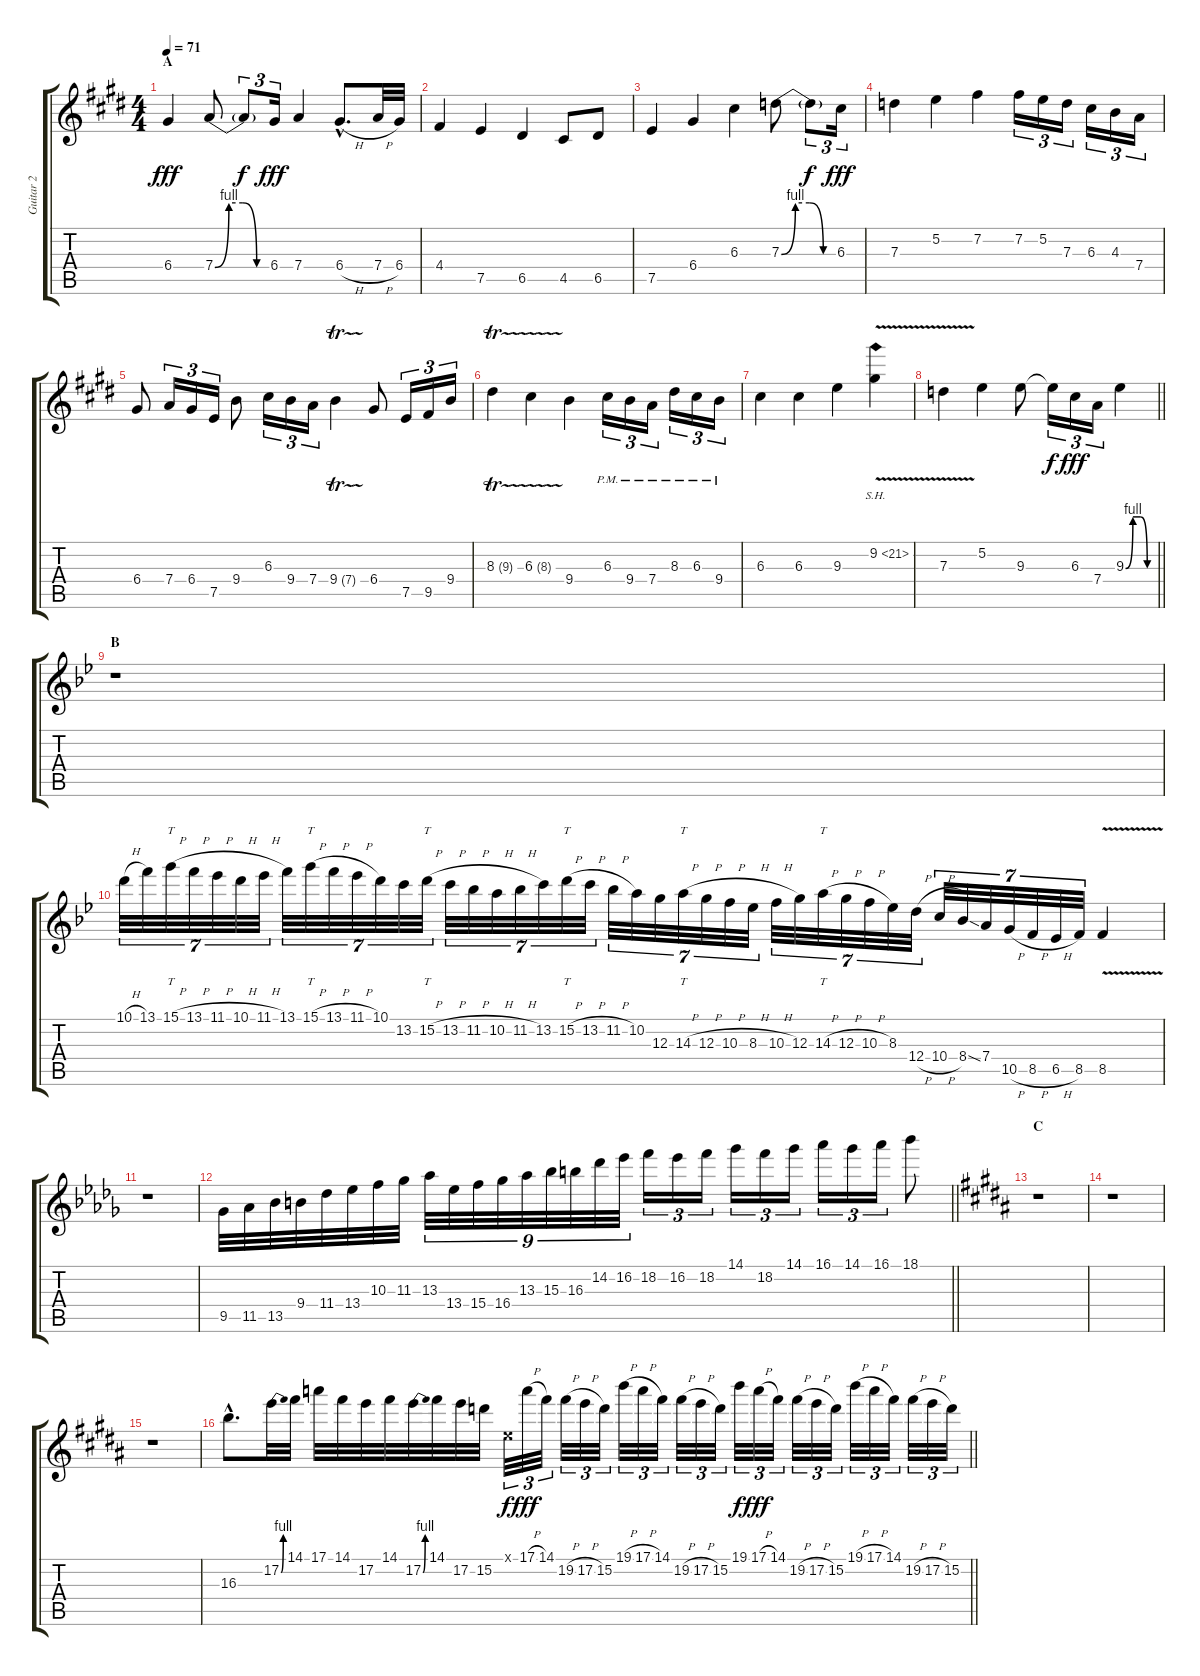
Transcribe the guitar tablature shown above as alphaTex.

\track ("Guitar 2" "Guitar 2") {instrument distortionguitar}
\staff {score tabs}
\tuning (E4 B3 G3 D3 A2 E2) {hide}
\ts (4 4)
\section ("" "A")
\tempo 71
\clef g2
\ks e
6.4.4{dy fff instrument distortionguitar} 7.4{be (custom 0 0 15 4 30 4 45 0 60 0)}.8 7.4{t}.8{tu (3 2) dy f} 6.4.16{tu (3 2) dy fff} 7.4.4 6.4{h hac}.8{d} 7.4{h}.32 6.4.32 |
4.4.4 7.5.4 6.5.4 4.5.8 6.5.8 |
7.5.4 6.4.4 6.3.4 7.3{be (custom 0 0 15 4 30 4 45 0 60 0)}.8 7.3{t}.8{tu (3 2) dy f} 6.3.16{tu (3 2) dy fff} |
7.3.4 5.2.4 7.2.4 7.2.16{tu (3 2)} 5.2.16{tu (3 2)} 7.3.16{tu (3 2)} 6.3.16{tu (3 2)} 4.3.16{tu (3 2)} 7.4.16{tu (3 2)} |
6.4.8 7.4.16{tu (3 2)} 6.4.16{tu (3 2)} 7.5.16{tu (3 2)} 9.4.8 6.3.16{tu (3 2)} 9.4.16{tu (3 2)} 7.4.16{tu (3 2)} 9.4{tr (7 64)}.4 6.4.8 7.5.16{tu (3 2)} 9.5.16{tu (3 2)} 9.4.16{tu (3 2)} |
8.3{tr (9 64)}.4 6.3{tr (8 64)}.4 9.4.4 6.3{pm}.16{tu (3 2)} 9.4{pm}.16{tu (3 2)} 7.4{pm}.16{tu (3 2)} 8.3{pm}.16{tu (3 2)} 6.3{pm}.16{tu (3 2)} 9.4{pm}.16{tu (3 2)} |
6.3.4 6.3.4 9.3.4 9.2{sh 12 v}.4 |
\barLineRight lightlight
7.3{v}.4 5.2.4 9.3.8 9.3{t}.16{tu (3 2) dy f} 6.3.16{tu (3 2) dy fff} 7.4.16{tu (3 2)} 9.3{be (custom 0 0 15 4 30 4 45 0 60 0)}.4 |
\section ("" "B")
\ks bb
r.1 |
10.1{h}.32{tu (7 4)} 13.1.32{tu (7 4)} 15.1{h}.32{tt tu (7 4)} 13.1{h}.32{tu (7 4)} 11.1{h}.32{tu (7 4)} 10.1{h}.32{tu (7 4)} 11.1{h}.32{tu (7 4)} 13.1.32{tu (7 4)} 15.1{h}.32{tt tu (7 4)} 13.1{h}.32{tu (7 4)} 11.1{h}.32{tu (7 4)} 10.1.32{tu (7 4)} 13.2.32{tu (7 4)} 15.2{h}.32{tt tu (7 4)} 13.2{h}.32{tu (7 4)} 11.2{h}.32{tu (7 4)} 10.2{h}.32{tu (7 4)} 11.2{h}.32{tu (7 4)} 13.2.32{tu (7 4)} 15.2{h}.32{tt tu (7 4)} 13.2{h}.32{tu (7 4)} 11.2{h}.32{tu (7 4)} 10.2.32{tu (7 4)} 12.3.32{tu (7 4)} 14.3{h}.32{tt tu (7 4)} 12.3{h}.32{tu (7 4)} 10.3{h}.32{tu (7 4)} 8.3{h}.32{tu (7 4)} 10.3{h}.32{tu (7 4)} 12.3.32{tu (7 4)} 14.3{h}.32{tt tu (7 4)} 12.3{h}.32{tu (7 4)} 10.3{h}.32{tu (7 4)} 8.3.32{tu (7 4)} 12.4{h}.32{tu (7 4)} 10.4{h}.32{tu (7 4)} 8.4{ss}.32{tu (7 4)} 7.4.32{tu (7 4)} 10.5{h}.32{tu (7 4)} 8.5{h}.32{tu (7 4)} 6.5{h}.32{tu (7 4)} 8.5.32{tu (7 4)} 8.5{v}.4 |
\ks db
r.1 |
\barLineRight lightlight
9.5.32 11.5.32 13.5.32 9.4.32 11.4.32 13.4.32 10.3.32 11.3.32 13.3.32{tu (9 8)} 13.4.32{tu (9 8)} 15.4.32{tu (9 8)} 16.4.32{tu (9 8)} 13.3.32{tu (9 8)} 15.3.32{tu (9 8)} 16.3.32{tu (9 8)} 14.2.32{tu (9 8)} 16.2.32{tu (9 8)} 18.2.16{tu (3 2)} 16.2.16{tu (3 2)} 18.2.16{tu (3 2)} 14.1.16{tu (3 2)} 18.2.16{tu (3 2)} 14.1.16{tu (3 2)} 16.1.16{tu (3 2)} 14.1.16{tu (3 2)} 16.1.16{tu (3 2)} 18.1.8 |
\section ("" "C")
\ks b
r.1 |
r.1 |
r.1 |
\barLineRight lightlight
16.3{hac}.8{d} 17.2{be (bend 0 0 60 4)}.32 14.1.32 17.1.32 14.1.32 17.2.32 14.1.32 17.2{be (bend 0 0 60 4)}.32 14.1.32 17.2.32 15.2.32 0.1{x}.32{tu (3 2) dy f} 17.1{h}.32{tu (3 2) dy fff} 14.1.32{tu (3 2)} 19.2{h}.32{tu (3 2)} 17.2{h}.32{tu (3 2)} 15.2.32{tu (3 2)} 19.1{h}.32{tu (3 2)} 17.1{h}.32{tu (3 2)} 14.1.32{tu (3 2)} 19.2{h}.32{tu (3 2)} 17.2{h}.32{tu (3 2)} 15.2.32{tu (3 2)} 19.1.32{tu (3 2) dy f} 17.1{h}.32{tu (3 2) dy fff} 14.1.32{tu (3 2)} 19.2{h}.32{tu (3 2)} 17.2{h}.32{tu (3 2)} 15.2.32{tu (3 2)} 19.1{h}.32{tu (3 2)} 17.1{h}.32{tu (3 2)} 14.1.32{tu (3 2)} 19.2{h}.32{tu (3 2)} 17.2{h}.32{tu (3 2)} 15.2.32{tu (3 2)}
